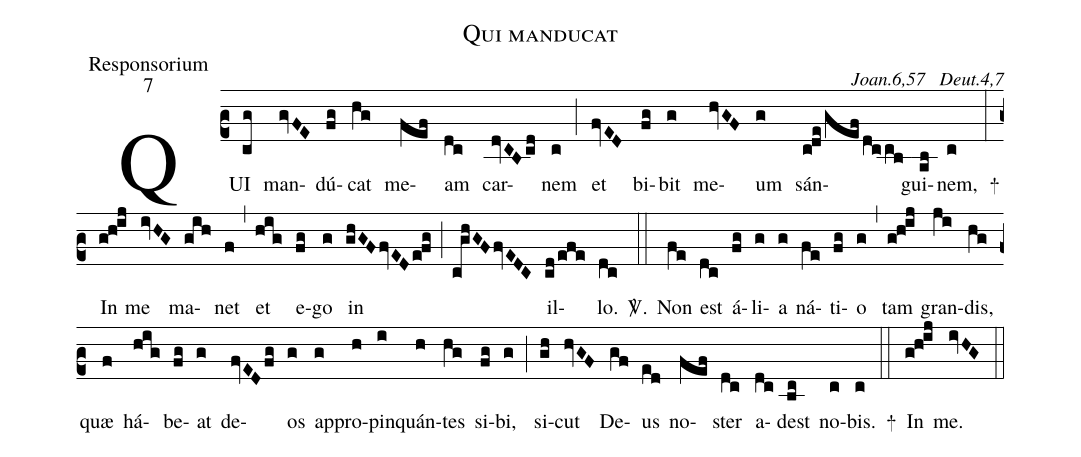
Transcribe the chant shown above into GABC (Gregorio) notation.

name:Qui manducat;
office-part:Responsorium;
mode:7;
commentary:ꝶ Joan.6,57 ꝟ Deut.4,7;
%%
(c2)
QUI(cg) man(gvFE)dú(fg)cat(hg)
me(fef)am(dc) car(dvCBcd)nem(c) (;)
et(fvED) bi(fg)bit(g) me(hvGF)um(g) sán(cde/gef/dc/cb)gui(ab)nem,(c) +(:)
In(g!h!ij) me(ivHG) ma(gih)net(f) (,)
et(hig) e(fg)go(g) in(ghGFfvED/e!fg;cghGF/fvEDC) il(cd/efe)lo.(dc) <sp>V/</sp>.(::)
Non(fe) est(dc) á(fg)li(g)a(g) ná(fe)ti(fg)o(g) (,)
tam(g!h!ij) gran(ji)dis,(hg) quæ(f) há(hig)be(fg)at(g) de(fvEDfg)os(g)
ap(g)pro(h)pin(i)quán(h)tes(hg) si(fg)bi,(g) (;)
si(gh)cut(hvGF) De(gf)us(ed) no(fef)ster(dc) a(dc)dest(bc) no(c)bis.(c) +(::)
In(g!h!ij) me.(ivHG) (::)
